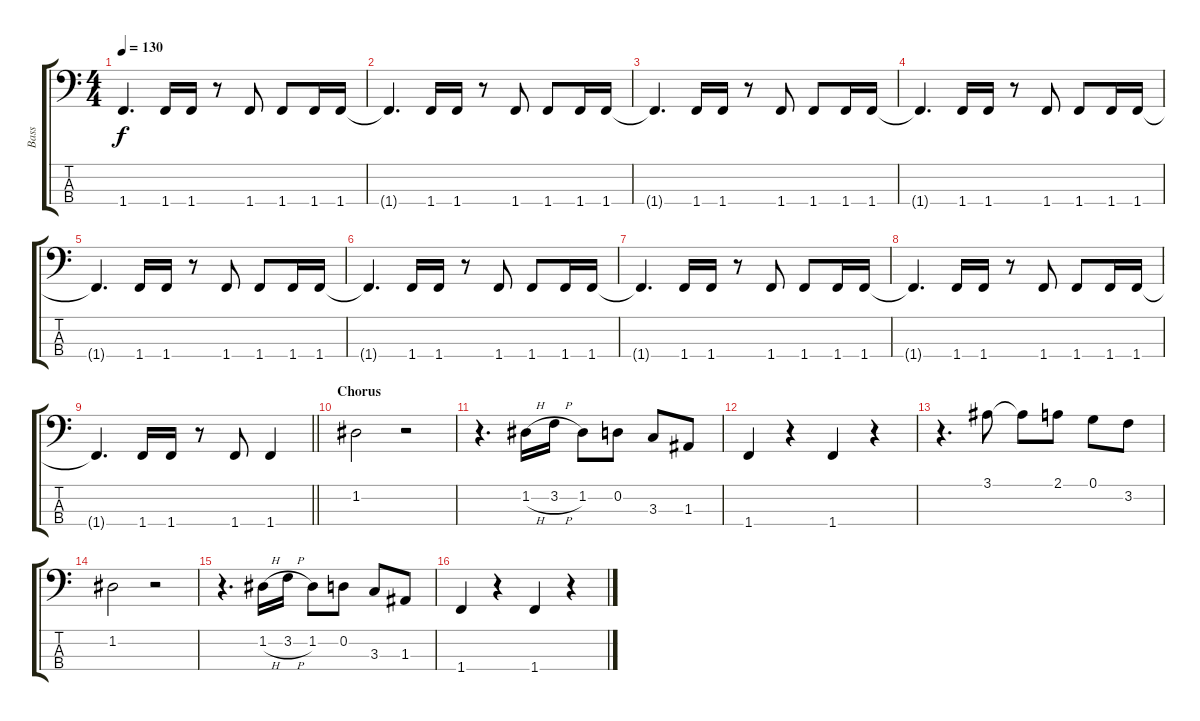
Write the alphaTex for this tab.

\track ("Bass" "Bass") {instrument electricbassfinger}
\staff {score tabs}
\tuning (G2 D2 A1 E1) {hide}
\ts (4 4)
\tempo 130
\clef f4
\ks c
1.4{t}.4{d dy f} 1.4.16 1.4.16 r.8 1.4.8 1.4.8 1.4.16 1.4.16 |
1.4{t}.4{d} 1.4.16 1.4.16 r.8 1.4.8 1.4.8 1.4.16 1.4.16 |
1.4{t}.4{d} 1.4.16 1.4.16 r.8 1.4.8 1.4.8 1.4.16 1.4.16 |
1.4{t}.4{d} 1.4.16 1.4.16 r.8 1.4.8 1.4.8 1.4.16 1.4.16 |
1.4{t}.4{d} 1.4.16 1.4.16 r.8 1.4.8 1.4.8 1.4.16 1.4.16 |
1.4{t}.4{d} 1.4.16 1.4.16 r.8 1.4.8 1.4.8 1.4.16 1.4.16 |
1.4{t}.4{d} 1.4.16 1.4.16 r.8 1.4.8 1.4.8 1.4.16 1.4.16 |
1.4{t}.4{d} 1.4.16 1.4.16 r.8 1.4.8 1.4.8 1.4.16 1.4.16 |
\barLineRight lightlight
1.4{t}.4{d} 1.4.16 1.4.16 r.8 1.4.8 1.4.4 |
\section ("" "Chorus")
1.2.2 r.2 |
r.4{d} 1.2{h}.16 3.2{h}.16 1.2.8 0.2.8 3.3.8 1.3.8 |
1.4.4 r.4 1.4.4 r.4 |
r.4{d} 3.1.8 3.1{t}.8 2.1.8 0.1.8 3.2.8 |
1.2.2 r.2 |
r.4{d} 1.2{h}.16 3.2{h}.16 1.2.8 0.2.8 3.3.8 1.3.8 |
1.4.4 r.4 1.4.4 r.4
